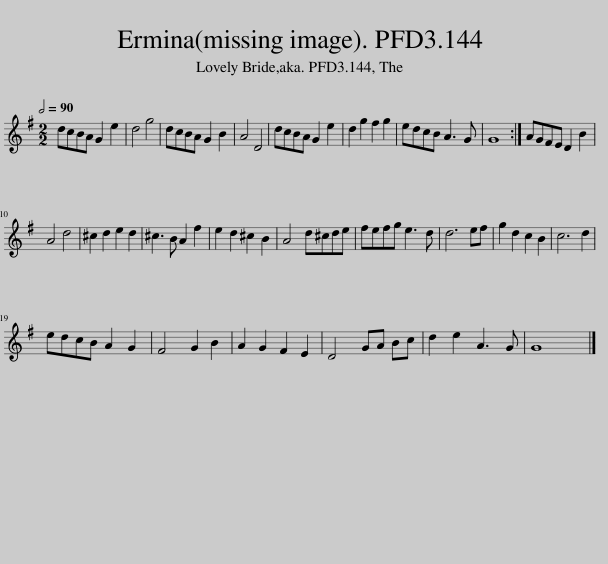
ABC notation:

X:1
L:1/8
Q:1/2=90
M:2/2
I:linebreak $
K:G
V:1 treble
V:1
 dcBA G2 e2 | d4 g4 | dcBA G2 B2 | A4 D4 | dcBA G2 e2 | %5
 d2 g2 f2 g2 | edcB A3 G | G8 :| AGFE D2 B2 |$ A4 d4 | %10
 ^c2 d2 e2 d2 | ^c3 B A2 f2 | e2 d2 ^c2 B2 | A4 d^cde | fefg e3 d | %15
 d6 ef | g2 d2 c2 B2 | c6 d2 |$ edcB A2 G2 | F4 G2 B2 | %20
 A2 G2 F2 E2 | D4 GA Bc | d2 e2 A3 G | G8 |] %24
